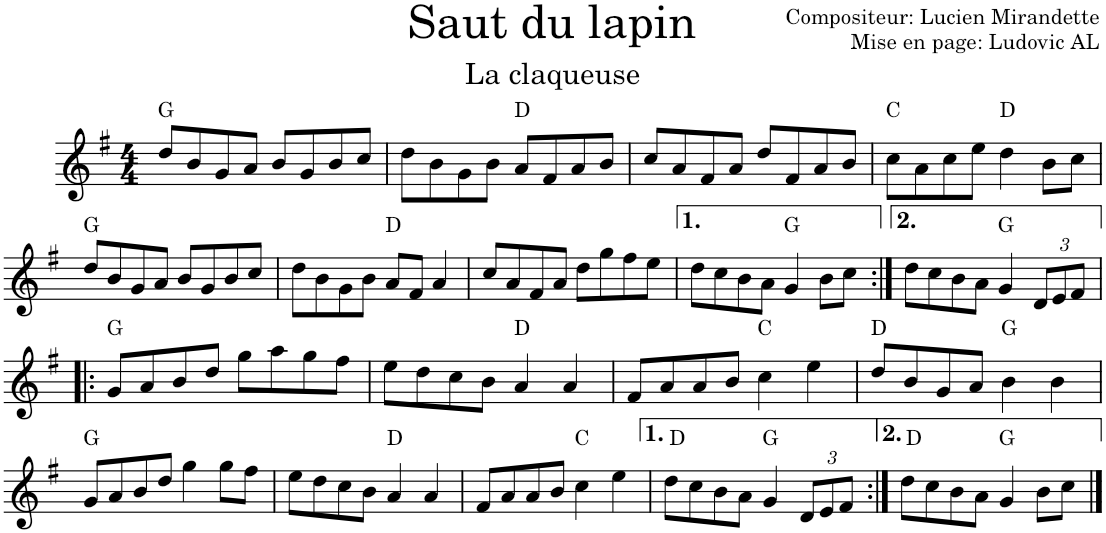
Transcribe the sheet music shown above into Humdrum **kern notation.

**kern	**harte
*part1	*part1
*staff1	*
*I"Violon	*
*I'Vln.	*
*clefG2	*
*k[f#]	*
*M4/4	*
=1	=1
8dd/L	G:maj
8b/	.
8g/	.
8a/J	.
8b/L	.
8g/	.
8b/	.
8cc/J	.
=2	=2
8dd\L	.
8b\	.
8g\	.
8b\J	.
8a/L	D:maj
8f#/	.
8a/	.
8b/J	.
=3	=3
8cc/L	.
8a/	.
8f#/	.
8a/J	.
8dd/L	.
8f#/	.
8a/	.
8b/J	.
=4	=4
8cc\L	C:maj
8a\	.
8cc\	.
8ee\J	.
4dd\	D:maj
8b\L	.
8cc\J	.
!!LO:LB:g=z
=5	=5
8dd/L	G:maj
8b/	.
8g/	.
8a/J	.
8b/L	.
8g/	.
8b/	.
8cc/J	.
=6	=6
8dd\L	.
8b\	.
8g\	.
8b\J	.
8a/L	D:maj
8f#/J	.
4a/	.
=7	=7
8cc/L	.
8a/	.
8f#/	.
8a/J	.
8dd\L	.
8gg\	.
8ff#\	.
8ee\J	.
=8	=8
8dd\L	.
8cc\	.
8b\	.
8a\J	.
4g/	G:maj
8b\L	.
8cc\J	.
=9:|!	=9:|!
8dd\L	.
8cc\	.
8b\	.
8a\J	.
4g/	G:maj
*Xbrackettup	*
12d/L	.
12e/	.
12f#/J	.
!!LO:LB:g=z
=10!|:	=10!|:
8g/L	G:maj
8a/	.
8b/	.
8dd/J	.
8gg\L	.
8aa\	.
8gg\	.
8ff#\J	.
=11	=11
8ee\L	.
8dd\	.
8cc\	.
8b\J	.
4a/	D:maj
4a/	.
=12	=12
8f#/L	.
8a/	.
8a/	.
8b/J	.
4cc\	C:maj
4ee\	.
=13	=13
8dd/L	D:maj
8b/	.
8g/	.
8a/J	.
4b\	G:maj
4b\	.
!!LO:LB:g=z
=14	=14
8g/L	G:maj
8a/	.
8b/	.
8dd/J	.
4gg\	.
8gg\L	.
8ff#\J	.
=15	=15
8ee\L	.
8dd\	.
8cc\	.
8b\J	.
4a/	D:maj
4a/	.
=16	=16
8f#/L	.
8a/	.
8a/	.
8b/J	.
4cc\	C:maj
4ee\	.
=17	=17
8dd\L	D:maj
8cc\	.
8b\	.
8a\J	.
4g/	G:maj
12d/L	.
12e/	.
12f#/J	.
=18:|!	=18:|!
8dd\L	D:maj
8cc\	.
8b\	.
8a\J	.
4g/	G:maj
8b\L	.
8cc\J	.
==	==
*-	*-
